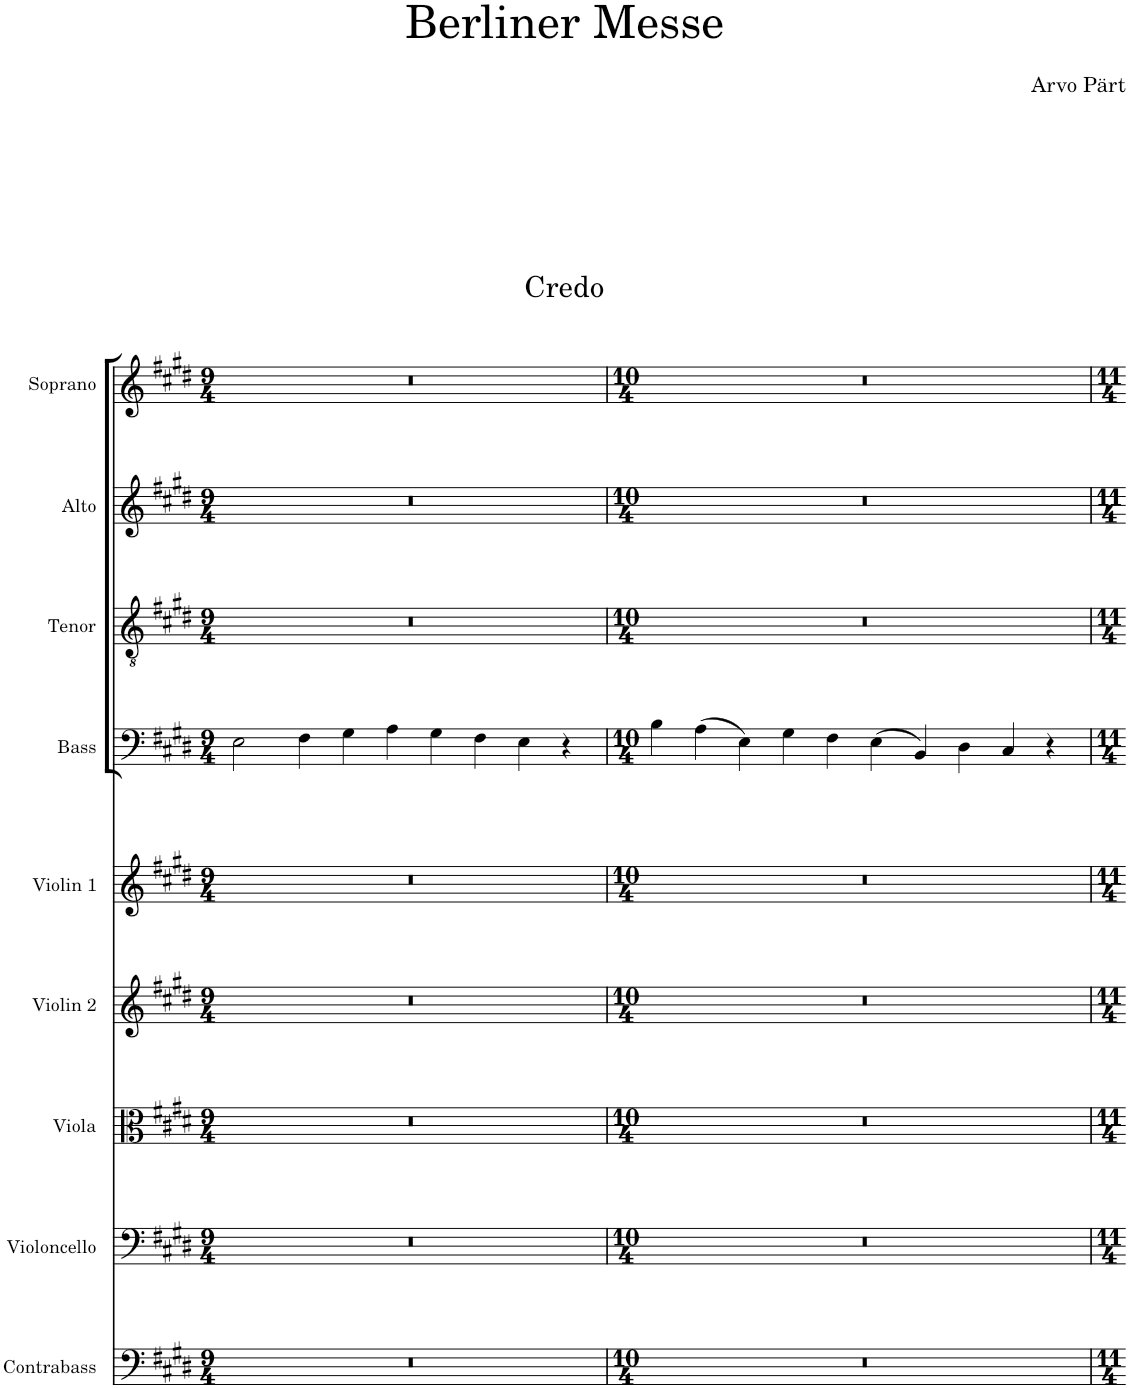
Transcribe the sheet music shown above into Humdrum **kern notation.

**kern	**kern	**kern	**kern	**kern	**kern	**kern	**kern	**kern
*part9	*part8	*part7	*part6	*part5	*part4	*part3	*part2	*part1
*staff9	*staff8	*staff7	*staff6	*staff5	*staff4	*staff3	*staff2	*staff1
*I"Contrabass	*I"Violoncello	*I"Viola	*I"Violin 2	*I"Violin 1	*I"Bass	*I"Tenor	*I"Alto	*I"Soprano
*I'Cb.	*I'Vc.	*I'Vla.	*I'Vln. 2	*I'Vln. 1	*I'B.	*I'T.	*I'A.	*I'S.
*clefF4	*clefF4	*clefC3	*clefG2	*clefG2	*clefF4	*clefGv2	*clefG2	*clefG2
*Trd7c12	*	*	*	*	*	*	*	*
*k[f#c#g#d#]	*k[f#c#g#d#]	*k[f#c#g#d#]	*k[f#c#g#d#]	*k[f#c#g#d#]	*k[f#c#g#d#]	*k[f#c#g#d#]	*k[f#c#g#d#]	*k[f#c#g#d#]
*M9/4	*M9/4	*M9/4	*M9/4	*M9/4	*M9/4	*M9/4	*M9/4	*M9/4
=1	=1	=1	=1	=1	=1	=1	=1	=1
4%9r	4%9r	4%9r	4%9r	4%9r	2E\	4%9r	4%9r	4%9r
.	.	.	.	.	4F#\	.	.	.
.	.	.	.	.	4G#\	.	.	.
.	.	.	.	.	4A\	.	.	.
.	.	.	.	.	4G#\	.	.	.
.	.	.	.	.	4F#\	.	.	.
.	.	.	.	.	4E\	.	.	.
.	.	.	.	.	4r	.	.	.
=2	=2	=2	=2	=2	=2	=2	=2	=2
*M10/4	*M10/4	*M10/4	*M10/4	*M10/4	*M10/4	*M10/4	*M10/4	*M10/4
2%5r	2%5r	2%5r	2%5r	2%5r	4B\	2%5r	2%5r	2%5r
.	.	.	.	.	(4A\	.	.	.
.	.	.	.	.	4E\)	.	.	.
.	.	.	.	.	4G#\	.	.	.
.	.	.	.	.	4F#\	.	.	.
.	.	.	.	.	(4E\	.	.	.
.	.	.	.	.	4BB/)	.	.	.
.	.	.	.	.	4D#\	.	.	.
.	.	.	.	.	4C#/	.	.	.
.	.	.	.	.	4r	.	.	.
=	=	=	=	=	=	=	=	=
*-	*-	*-	*-	*-	*-	*-	*-	*-
